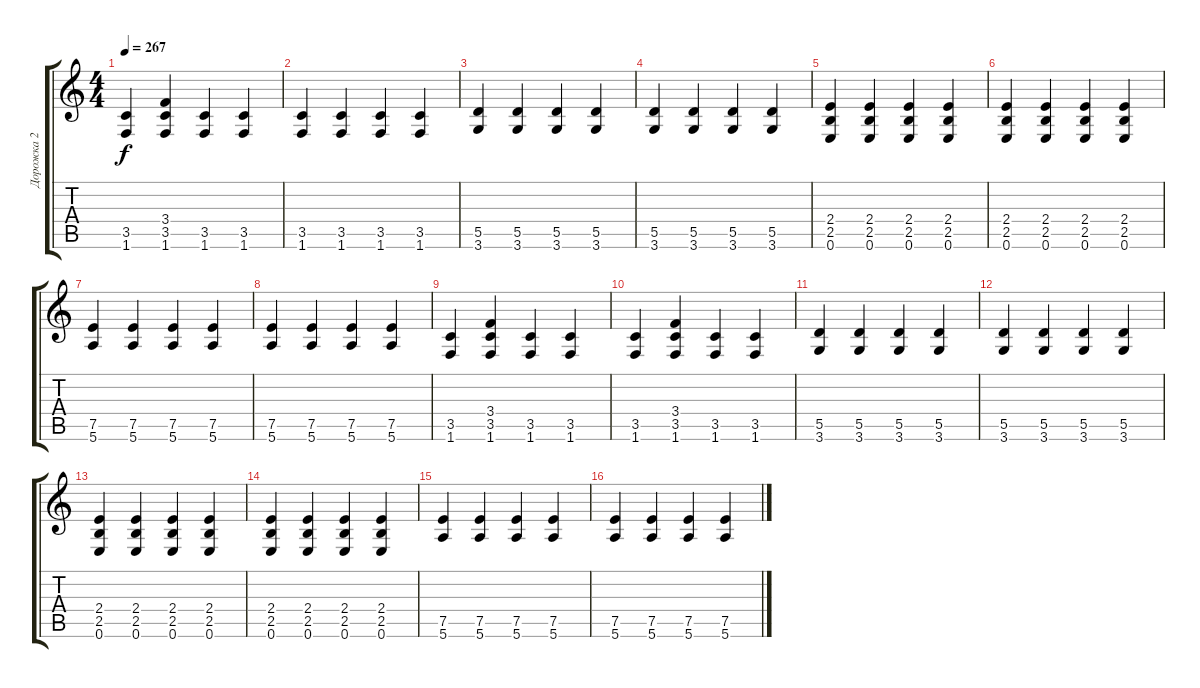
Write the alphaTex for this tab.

\track ("Дорожка 2" "Дорожка 2") {instrument distortionguitar}
\staff {score tabs}
\tuning (E4 B3 G3 D3 A2 E2) {hide}
\ts (4 4)
\tempo 267
\clef g2
\ks c
(3.5 1.6).4{dy f} (3.4 3.5 1.6).4 (3.5 1.6).4 (3.5 1.6).4 |
(3.5 1.6).4 (3.5 1.6).4 (3.5 1.6).4 (3.5 1.6).4 |
(5.5 3.6).4 (5.5 3.6).4 (5.5 3.6).4 (5.5 3.6).4 |
(5.5 3.6).4 (5.5 3.6).4 (5.5 3.6).4 (5.5 3.6).4 |
(2.4 2.5 0.6).4 (2.4 2.5 0.6).4 (2.4 2.5 0.6).4 (2.4 2.5 0.6).4 |
(2.4 2.5 0.6).4 (2.4 2.5 0.6).4 (2.4 2.5 0.6).4 (2.4 2.5 0.6).4 |
(7.5 5.6).4 (7.5 5.6).4 (7.5 5.6).4 (7.5 5.6).4 |
(7.5 5.6).4 (7.5 5.6).4 (7.5 5.6).4 (7.5 5.6).4 |
(3.5 1.6).4 (3.4 3.5 1.6).4 (3.5 1.6).4 (3.5 1.6).4 |
(3.5 1.6).4 (3.4 3.5 1.6).4 (3.5 1.6).4 (3.5 1.6).4 |
(5.5 3.6).4 (5.5 3.6).4 (5.5 3.6).4 (5.5 3.6).4 |
(5.5 3.6).4 (5.5 3.6).4 (5.5 3.6).4 (5.5 3.6).4 |
(2.4 2.5 0.6).4 (2.4 2.5 0.6).4 (2.4 2.5 0.6).4 (2.4 2.5 0.6).4 |
(2.4 2.5 0.6).4 (2.4 2.5 0.6).4 (2.4 2.5 0.6).4 (2.4 2.5 0.6).4 |
(7.5 5.6).4 (7.5 5.6).4 (7.5 5.6).4 (7.5 5.6).4 |
(7.5 5.6).4 (7.5 5.6).4 (7.5 5.6).4 (7.5 5.6).4
